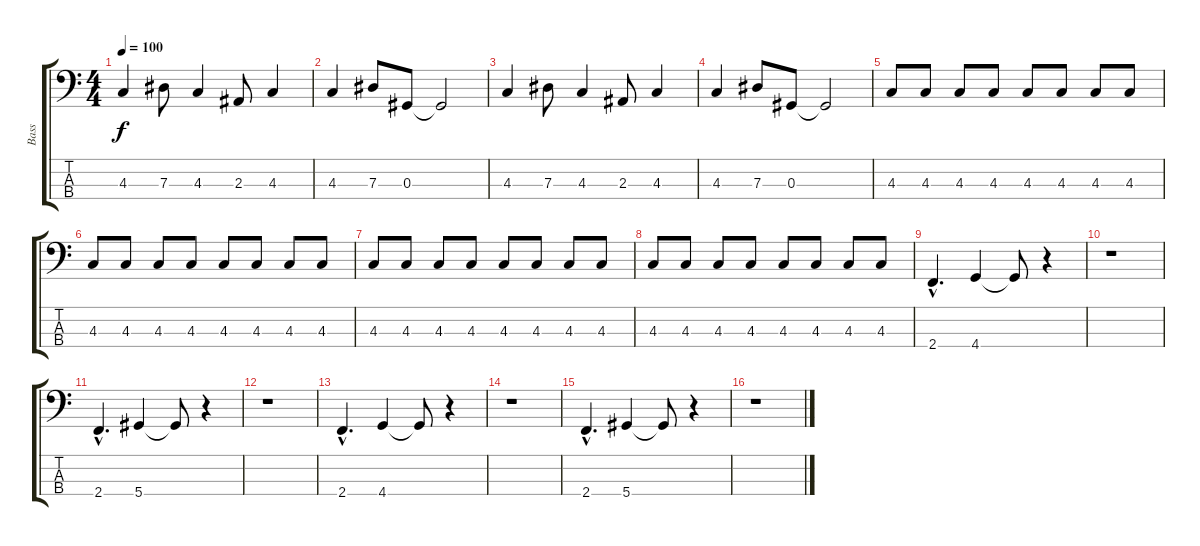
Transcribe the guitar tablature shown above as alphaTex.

\track ("Bass" "Bass") {instrument electricbasspick}
\staff {score tabs}
\tuning (Gb2 Db2 Ab1 Eb1) {hide}
\ts (4 4)
\tempo 100
\clef f4
\ks c
4.3.4{dy f} 7.3.8 4.3.4 2.3.8 4.3.4 |
4.3.4 7.3.8 0.3.8 0.3{t}.2 |
4.3.4 7.3.8 4.3.4 2.3.8 4.3.4 |
4.3.4 7.3.8 0.3.8 0.3{t}.2 |
4.3.8 4.3.8 4.3.8 4.3.8 4.3.8 4.3.8 4.3.8 4.3.8 |
4.3.8 4.3.8 4.3.8 4.3.8 4.3.8 4.3.8 4.3.8 4.3.8 |
4.3.8 4.3.8 4.3.8 4.3.8 4.3.8 4.3.8 4.3.8 4.3.8 |
4.3.8 4.3.8 4.3.8 4.3.8 4.3.8 4.3.8 4.3.8 4.3.8 |
2.4{hac}.4{d} 4.4.4 4.4{t}.8 r.4 |
r.1 |
2.4{hac}.4{d} 5.4.4 5.4{t}.8 r.4 |
r.1 |
2.4{hac}.4{d} 4.4.4 4.4{t}.8 r.4 |
r.1 |
2.4{hac}.4{d} 5.4.4 5.4{t}.8 r.4 |
r.1
